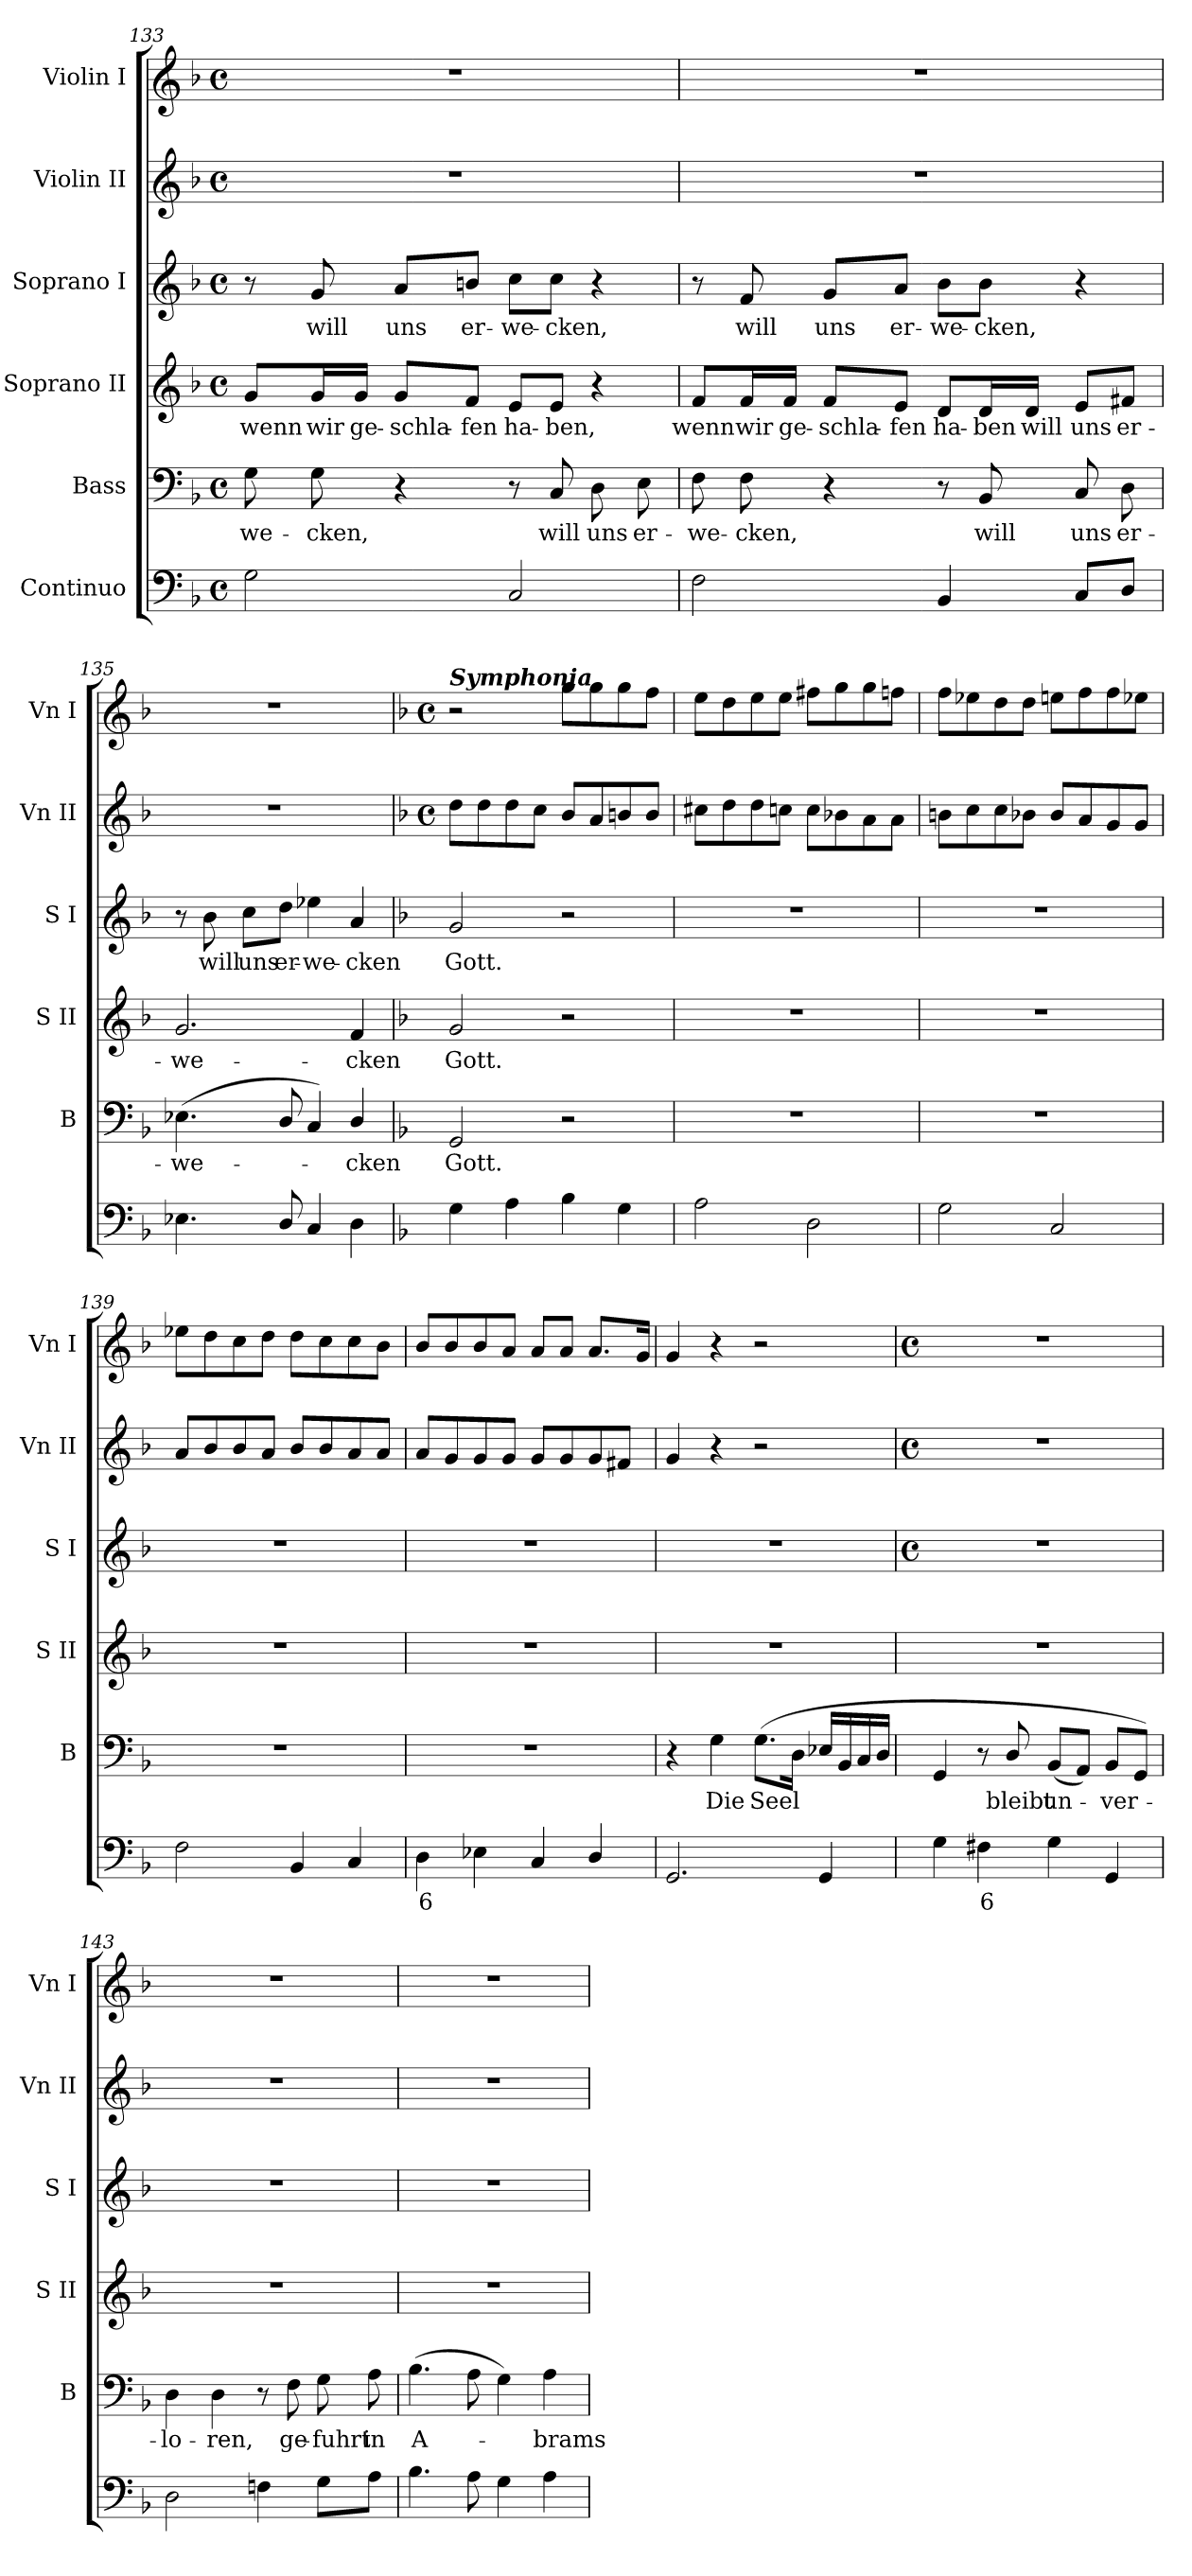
**kern	**text	**kern	**text	**kern	**text	**kern	**text	**kern	**kern
*part6	*part6	*part5	*part5	*part4	*part4	*part3	*part3	*part2	*part1
*staff6	*staff6	*staff5	*staff5	*staff4	*staff4	*staff3	*staff3	*staff2	*staff1
*I"Continuo	*	*I"Bass	*	*I"Soprano II	*	*I"Soprano I	*	*I"Violin II	*I"Violin I
*	*	*I'B	*	*I'S II	*	*I'S I	*	*I'Vn II	*I'Vn I
!!LO:LB:g=z
*clefF4	*	*clefF4	*	*clefG2	*	*clefG2	*	*clefG2	*clefG2
*k[b-]	*	*k[b-]	*	*k[b-]	*	*k[b-]	*	*k[b-]	*k[b-]
*F:	*	*F:	*	*F:	*	*F:	*	*F:	*F:
*M4/4	*	*M4/4	*	*M4/4	*	*M4/4	*	*M4/4	*M4/4
*met(c)	*	*met(c)	*	*met(c)	*	*met(c)	*	*met(c)	*met(c)
=133	=133	=133	=133	=133	=133	=133	=133	=133	=133
!	!	!	!LO:LY:b	!	!LO:LY:b	!	!	!	!
2G	.	8G	-we-	8g/L	wenn	8r	.	1r	1r
!	!	!	!LO:LY:b	!	!LO:LY:b	!	!LO:LY:b	!	!
.	.	8G	-cken,	16g/L	wir	8g	will	.	.
!	!	!	!	!	!LO:LY:b	!	!	!	!
.	.	.	.	16g/JJ	ge-	.	.	.	.
!	!	!	!	!	!LO:LY:b	!	!LO:LY:b	!	!
.	.	4r	.	8g/L	-schla-	8a/L	uns	.	.
!	!	!	!	!	!LO:LY:b	!	!LO:LY:b	!	!
.	.	.	.	8f/J	-fen	8bn/J	er-	.	.
!	!	!	!	!	!LO:LY:b	!	!LO:LY:b	!	!
2C	.	8r	.	8e/L	ha-	8cc\L	-we-	.	.
!	!	!	!LO:LY:b	!	!LO:LY:b	!	!LO:LY:b	!	!
.	.	8C	will	8e/J	-ben,	8cc\J	-cken,	.	.
!	!	!	!LO:LY:b	!	!	!	!	!	!
.	.	8D	uns	4r	.	4r	.	.	.
!	!	!	!LO:LY:b	!	!	!	!	!	!
.	.	8E	er-	.	.	.	.	.	.
=134	=134	=134	=134	=134	=134	=134	=134	=134	=134
!	!	!	!LO:LY:b	!	!LO:LY:b	!	!	!	!
2F	.	8F	-we-	8f/L	wenn	8r	.	1r	1r
!	!	!	!LO:LY:b	!	!LO:LY:b	!	!LO:LY:b	!	!
.	.	8F	-cken,	16f/L	wir	8f	will	.	.
!	!	!	!	!	!LO:LY:b	!	!	!	!
.	.	.	.	16f/JJ	ge-	.	.	.	.
!	!	!	!	!	!LO:LY:b	!	!LO:LY:b	!	!
.	.	4r	.	8f/L	-schla-	8g/L	uns	.	.
!	!	!	!	!	!LO:LY:b	!	!LO:LY:b	!	!
.	.	.	.	8e/J	-fen	8a/J	er-	.	.
!	!	!	!	!	!LO:LY:b	!	!LO:LY:b	!	!
4BB-	.	8r	.	8d/L	ha-	8b-\L	-we-	.	.
!	!	!	!LO:LY:b	!	!LO:LY:b	!	!LO:LY:b	!	!
.	.	8BB-	will	16d/L	-ben	8b-\J	-cken,	.	.
!	!	!	!	!	!LO:LY:b	!	!	!	!
.	.	.	.	16d/JJ	will	.	.	.	.
!	!	!	!LO:LY:b	!	!LO:LY:b	!	!	!	!
8CL	.	8C	uns	8e/L	uns	4r	.	.	.
!	!	!	!LO:LY:b	!	!LO:LY:b	!	!	!	!
8DJ	.	8D	er-	8f#X/J	er-	.	.	.	.
=135	=135	=135	=135	=135	=135	=135	=135	=135	=135
!	!	!	!LO:LY:b	!	!LO:LY:b	!	!	!	!
4.E-X	.	(<4.E-X	-we-	2.g	-we-	8r	.	1r	1r
!	!	!	!	!	!	!	!LO:LY:b	!	!
.	.	.	.	.	.	8b-	will	.	.
!	!	!	!	!	!	!	!LO:LY:b	!	!
.	.	.	.	.	.	8cc\L	uns	.	.
!	!	!	!	!	!	!	!LO:LY:b	!	!
8D/	.	8D/	.	.	.	8dd\J	er-	.	.
!	!	!	!	!	!	!	!LO:LY:b	!	!
4C	.	4C)	.	.	.	4ee-X	-we-	.	.
!	!	!	!LO:LY:b	!	!LO:LY:b	!	!LO:LY:b	!	!
4D	.	4D/	cken	4f	-cken	4a	-cken	.	.
!!LO:LB:g=z
=136	=136	=136	=136	=136	=136	=136	=136	=136	=136
*	*	*	*	*	*	*	*	*k[b-]	*k[b-]
*	*	*	*	*	*	*	*	*F:	*F:
*	*	*	*	*	*	*	*	*M4/4	*M4/4
*	*	*	*	*	*	*	*	*met(c)	*met(c)
!	!	!	!	!	!	!	!	!	!LO:TX:a:Bi:t=Symphonia
!	!	!	!LO:LY:b	!	!LO:LY:b	!	!LO:LY:b	!	!
4G	.	2GG	Gott.	2g	Gott.	2g	Gott.	8ddL	2r
.	.	.	.	.	.	.	.	8dd	.
4A	.	.	.	.	.	.	.	8dd	.
.	.	.	.	.	.	.	.	8ccJ	.
4B-	.	2r	.	2r	.	2r	.	8b-L	8ggL
.	.	.	.	.	.	.	.	8a	8gg
4G	.	.	.	.	.	.	.	8bn	8gg
.	.	.	.	.	.	.	.	8bJ	8ffJ
=137	=137	=137	=137	=137	=137	=137	=137	=137	=137
2A	.	1r	.	1r	.	1r	.	8cc#XL	8eeL
.	.	.	.	.	.	.	.	8dd	8dd
.	.	.	.	.	.	.	.	8dd	8ee
.	.	.	.	.	.	.	.	8ccnJ	8eeJ
2D	.	.	.	.	.	.	.	8ccL	8ff#XL
.	.	.	.	.	.	.	.	8b-X	8gg
.	.	.	.	.	.	.	.	8a	8gg
.	.	.	.	.	.	.	.	8aJ	8ffnJ
=138	=138	=138	=138	=138	=138	=138	=138	=138	=138
2G	.	1r	.	1r	.	1r	.	8bnL	8ffL
.	.	.	.	.	.	.	.	8cc	8ee-X
.	.	.	.	.	.	.	.	8cc	8dd
.	.	.	.	.	.	.	.	8b-XJ	8ddJ
2C	.	.	.	.	.	.	.	8b-L	8eenL
.	.	.	.	.	.	.	.	8a	8ff
.	.	.	.	.	.	.	.	8g	8ff
.	.	.	.	.	.	.	.	8gJ	8ee-XJ
=139	=139	=139	=139	=139	=139	=139	=139	=139	=139
2F	.	1r	.	1r	.	1r	.	8aL	8ee-XL
.	.	.	.	.	.	.	.	8b-	8dd
.	.	.	.	.	.	.	.	8b-	8cc
.	.	.	.	.	.	.	.	8aJ	8ddJ
4BB-	.	.	.	.	.	.	.	8b-L	8ddL
.	.	.	.	.	.	.	.	8b-	8cc
4C	.	.	.	.	.	.	.	8a	8cc
.	.	.	.	.	.	.	.	8aJ	8b-J
=140	=140	=140	=140	=140	=140	=140	=140	=140	=140
!	!LO:LY:b	!	!	!	!	!	!	!	!
4D	6	1r	.	1r	.	1r	.	8aL	8b-L
.	.	.	.	.	.	.	.	8g	8b-
4E-X	.	.	.	.	.	.	.	8g	8b-
.	.	.	.	.	.	.	.	8gJ	8aJ
4C	.	.	.	.	.	.	.	8gL	8aL
.	.	.	.	.	.	.	.	8g	8aJ
4D/	.	.	.	.	.	.	.	8g	8.aL
.	.	.	.	.	.	.	.	8f#XJ	.
.	.	.	.	.	.	.	.	.	16gJ
=141	=141	=141	=141	=141	=141	=141	=141	=141	=141
2.GG	.	4r	.	1r	.	1r	.	4g	4g
!	!	!	!LO:LY:b	!	!	!	!	!	!
.	.	4G	Die	.	.	.	.	4r	4r
!	!	!	!LO:LY:b	!	!	!	!	!	!
.	.	(<8.GL	Seel	.	.	.	.	2r	2r
.	.	16DJ	.	.	.	.	.	.	.
4GG	.	16E-XLL	.	.	.	.	.	.	.
.	.	16BB-	.	.	.	.	.	.	.
.	.	16C	.	.	.	.	.	.	.
.	.	16DJJ	.	.	.	.	.	.	.
!!LO:LB:g=z
=142	=142	=142	=142	=142	=142	=142	=142	=142	=142
*	*	*	*	*	*	*M4/4	*	*M4/4	*M4/4
*	*	*	*	*	*	*met(c)	*	*met(c)	*met(c)
4G	.	4GG	.	1r	.	1r	.	1r	1r
!	!LO:LY:b	!	!	!	!	!	!	!	!
4F#X	6	8r	.	.	.	.	.	.	.
!	!	!	!LO:LY:b	!	!	!	!	!	!
.	.	8D/	bleibt	.	.	.	.	.	.
!	!	!	!LO:LY:b	!	!	!	!	!	!
4G	.	(<8BB-L	un-	.	.	.	.	.	.
.	.	8AAJ)	.	.	.	.	.	.	.
!	!	!	!LO:LY:b	!	!	!	!	!	!
4GG	.	8BB-L	ver-	.	.	.	.	.	.
.	.	8GGJ)	.	.	.	.	.	.	.
=143	=143	=143	=143	=143	=143	=143	=143	=143	=143
!	!	!	!LO:LY:b	!	!	!	!	!	!
2D	.	4D	lo-	1r	.	1r	.	1r	1r
!	!	!	!LO:LY:b	!	!	!	!	!	!
.	.	4D	-ren,	.	.	.	.	.	.
4Fn	.	8r	.	.	.	.	.	.	.
!	!	!	!LO:LY:b	!	!	!	!	!	!
.	.	8F	ge-	.	.	.	.	.	.
!	!	!	!LO:LY:b	!	!	!	!	!	!
8GL	.	8G	-fuhrt	.	.	.	.	.	.
!	!	!	!LO:LY:b	!	!	!	!	!	!
8AJ	.	8A	in	.	.	.	.	.	.
=144	=144	=144	=144	=144	=144	=144	=144	=144	=144
!	!	!	!LO:LY:b	!	!	!	!	!	!
4.B-	.	(>4.B-	A-	1r	.	1r	.	1r	1r
8A	.	8A	.	.	.	.	.	.	.
4G	.	4G)	.	.	.	.	.	.	.
!	!	!	!LO:LY:b	!	!	!	!	!	!
4A	.	4A	brams	.	.	.	.	.	.
=	=	=	=	=	=	=	=	=	=
*-	*-	*-	*-	*-	*-	*-	*-	*-	*-
